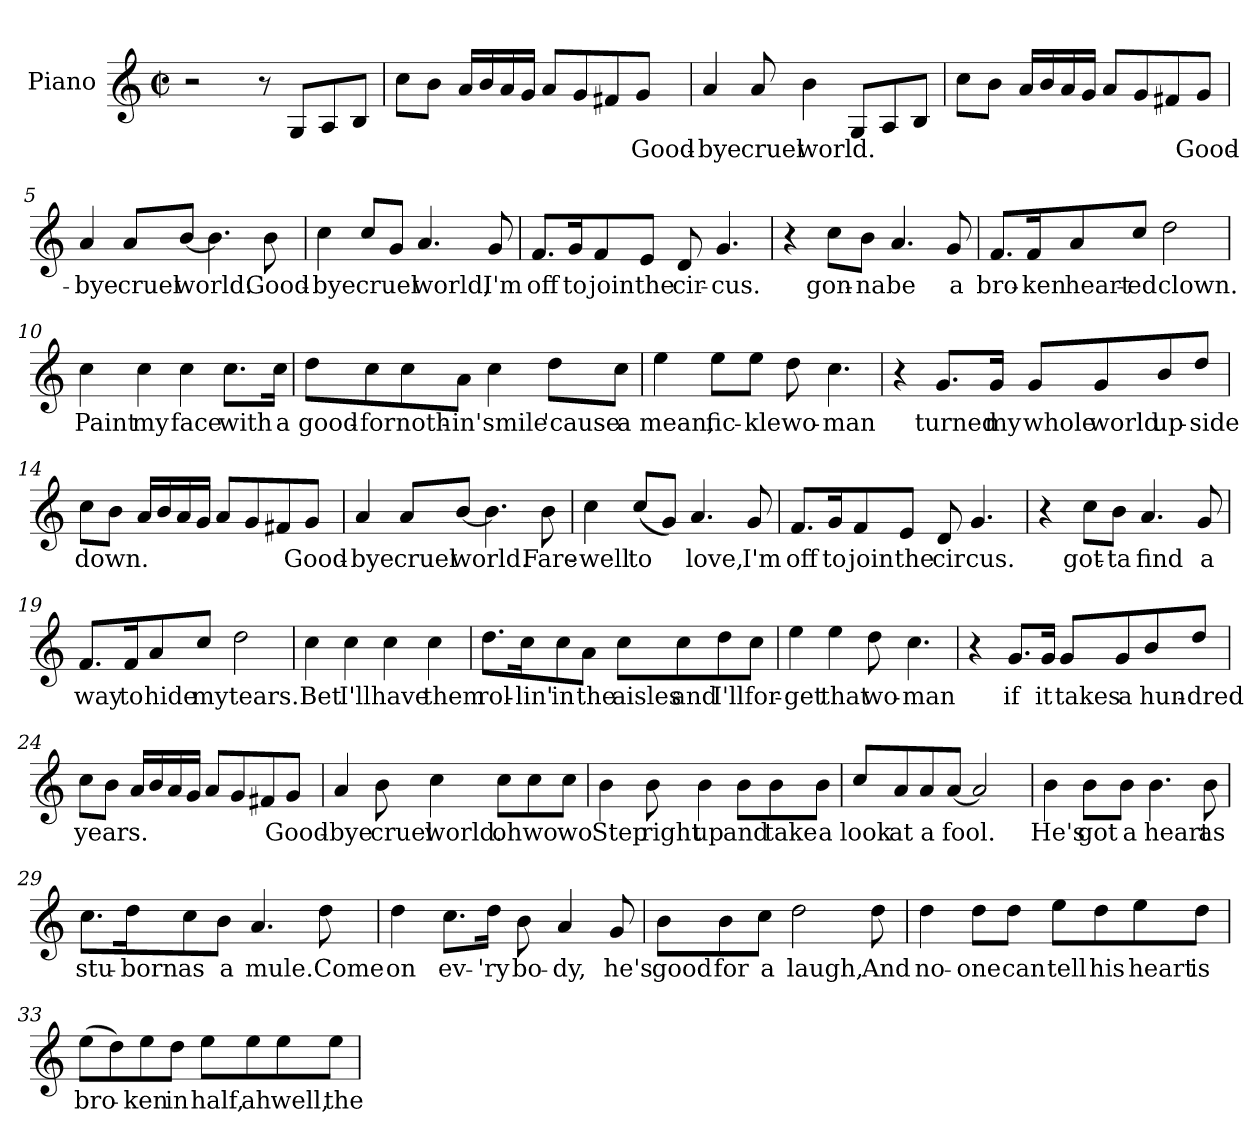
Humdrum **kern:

**kern	**text
*part1	*part1
*staff1	*staff1
*I"Piano	*
*I'Pno	*
*clefG2	*
*k[]	*
*C:	*
*M2/2	*
*met(c|)	*
=1	=1
2r	.
8r	.
8G/L	.
8A/	.
8B/J	.
=2	=2
8cc\L	.
8b\J	.
16a/LL	.
16b/	.
16a/	.
16g/JJ	.
8a/L	.
8g/	.
8f#X/	.
8g/J	Good-
=3	=3
4a/	-bye
8a/	cruel
4b\	world.
8G/L	.
8A/	.
8B/J	.
!!LO:LB:g=z
=4	=4
8cc\L	.
8b\J	.
16a/LL	.
16b/	.
16a/	.
16g/JJ	.
8a/L	.
8g/	.
8f#X/	.
8g/J	Good-
=5	=5
4a/	-bye
8a/L	cruel
[8b/J	world.
4.b\]	.
8b\	Good-
=6	=6
4cc\	-bye
8cc/L	cruel
8g/J	.
4.a/	world,
8g/	I'm
!!LO:LB:g=z
=7	=7
8.f/L	off
16g/K	to
8f/	join
8e/J	the
8d/	cir-
4.g/	-cus.
=8	=8
4r	.
8cc\L	gon-
8b\J	-na
4.a/	be
8g/	a
=9	=9
8.f/L	bro-
16f/K	-ken
8a/	heart-
8cc/J	-ed
2dd\	clown.
!!LO:LB:g=z
=10	=10
4cc\	Paint
4cc\	my
4cc\	face
8.cc\L	with
16cc\Jk	a
=11	=11
8dd\L	good-
8cc\	-for
8cc\	noth-
8a\J	-in'
4cc\	smile
8dd\L	'cause
8cc\J	a
=12	=12
4ee\	mean,
8ee\L	fic-
8ee\J	-kle
8dd\	wo-
4.cc\	-man
!!LO:LB:g=z
=13	=13
4r	.
8.g/L	turned
16g/Jk	my
8g/L	whole
8g/	world
8b/	up-
8dd/J	-side
=14	=14
8cc\L	down.
8b\J	.
16a/LL	.
16b/	.
16a/	.
16g/JJ	.
8a/L	.
8g/	.
8f#X/	.
8g/J	Good-
!!LO:LB:g=z
=15	=15
4a/	-bye
8a/L	cruel
[8b/J	world.
4.b\]	.
8b\	Fare-
=16	=16
4cc\	-well
(8cc/L	to
8g/J)	.
4.a/	love,
8g/	I'm
=17	=17
8.f/L	off
16g/K	to
8f/	join
8e/J	the
8d/	cir
4.g/	cus.
!!LO:LB:g=z
=18	=18
4r	.
8cc\L	got-
8b\J	-ta
4.a/	find
8g/	a
=19	=19
8.f/L	way
16f/K	to
8a/	hide
8cc/J	my
2dd\	tears.
=20	=20
4cc\	Bet
4cc\	I'll
4cc\	have
4cc\	them
!!LO:LB:g=z
=21	=21
8.dd\L	rol-
16cc\K	-lin'
8cc\	in
8a\J	the
8cc\L	aisles
8cc\	and
8dd\	I'll
8cc\J	for-
=22	=22
4ee\	-get
4ee\	that
8dd\	wo-
4.cc\	-man
=23	=23
4r	.
8.g/L	if
16g/Jk	it
8g/L	takes
8g/	a
8b/	hun-
8dd/J	-dred
!!LO:PB:g=z
=24	=24
8cc\L	years.
8b\J	.
16a/LL	.
16b/	.
16a/	.
16g/JJ	.
8a/L	.
8g/	.
8f#X/	.
8g/J	Good-
=25	=25
4a/	-bye
8b\	cruel
4cc\	world.
8cc\L	oh
8cc\	wo
8cc\J	wo
=26	=26
4b\	Step
8b\	right
4b\	up
8b\L	and
8b\	take
8b\J	a
!!LO:LB:g=z
=27	=27
8cc/L	look
8a/	at
8a/	a
[8a/J	fool.
2a/]	.
=28	=28
4b\	He's
8b\L	got
8b\J	a
4.b\	heart
8b\	as
=29	=29
8.cc\L	stu-
16dd\K	-born
8cc\	as
8b\J	a
4.a/	mule.
8dd\	Come
!!LO:LB:g=z
=30	=30
4dd\	on
8.cc\L	ev-
16dd\Jk	-'ry
8b\	bo-
4a/	-dy,
8g/	he's
=31	=31
8b\L	good
8b\	for
8cc\J	a
2dd\	laugh,
8dd\	And
=32	=32
4dd\	no-
8dd\L	-one
8dd\J	can
8ee\L	tell
8dd\	his
8ee\	heart
8dd\J	is
!!LO:LB:g=z
=33	=33
(8ee\L	bro-
8dd\)	.
8ee\	-ken
8dd\J	in
8ee\L	half,
8ee\	ah
8ee\	well,
8ee\J	the
=	=
*-	*-
